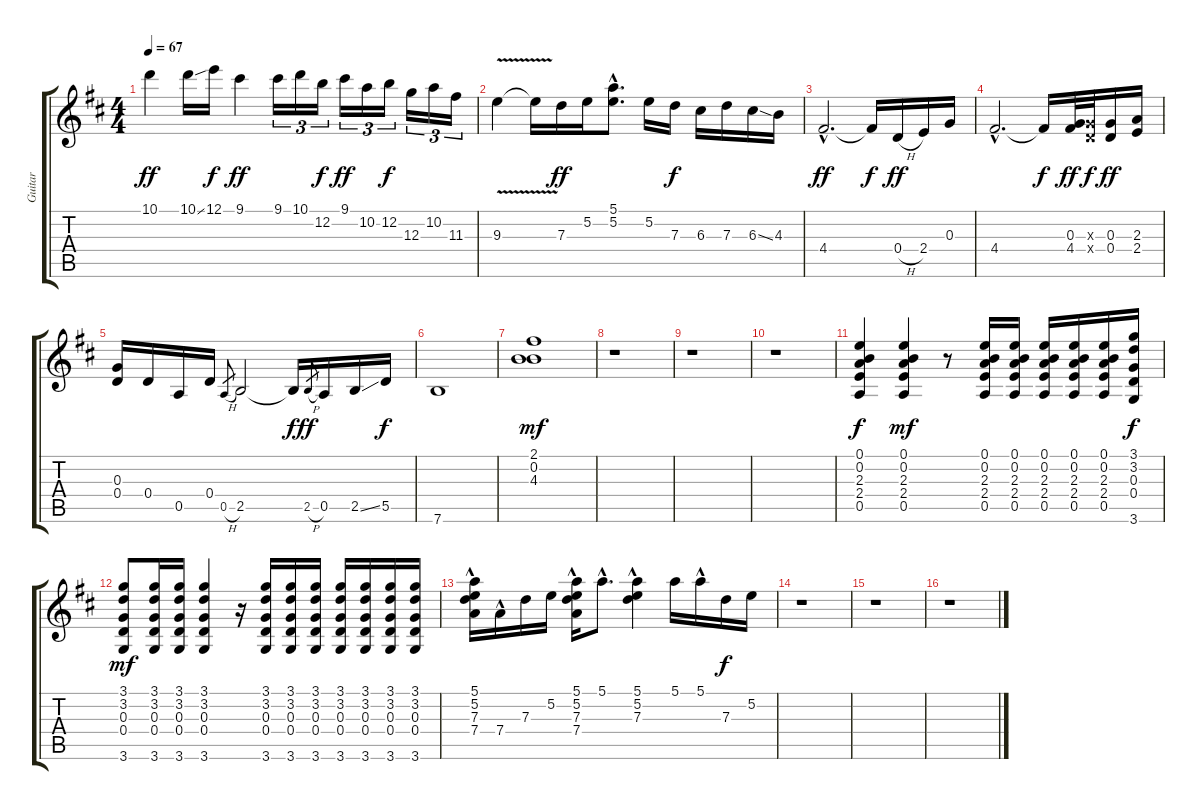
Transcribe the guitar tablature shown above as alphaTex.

\track ("Guitar" "Guitar") {instrument acousticguitarsteel}
\staff {score tabs}
\tuning (E4 B3 G3 D3 A2 E2) {hide}
\ts (4 4)
\tempo 67
\clef g2
\ks bminor
10.1.4{dy ff} 10.1{ss}.16 12.1.16{dy f} 9.1.4{dy ff} 9.1.16{tu (3 2)} 10.1.16{tu (3 2)} 12.2.16{tu (3 2) dy f} 9.1.16{tu (3 2) dy ff} 10.2.16{tu (3 2)} 12.2.16{tu (3 2) dy f} 12.3.16{tu (3 2)} 10.2.16{tu (3 2)} 11.3.16{tu (3 2)} |
9.3{v}.4 9.3{t}.16 7.3.16{dy ff} 5.2.16 (5.1 5.2{hac}).8{d} 5.2.16 7.3.16{dy f} 6.3.16 7.3.16 6.3{ss}.16 4.3.16 |
4.4{hac}.2{d dy ff} 4.4{t}.16{dy f} 0.4{h}.16{dy ff} 2.4.16 0.3.16 |
4.4{hac}.2{d} 4.4{t}.16{dy f} (0.3 4.4).32{dy ff} (0.3{x} 0.4{x}).32{dy f} (0.3 0.4).16{dy ff} (2.3 2.4).16 |
(0.3 0.4).16 0.4.16 0.5.16 0.4.16 0.5{h}.8{gr} 2.5.2 2.5{t}.16{dy f} 2.5{h}.8{gr dy ff} 0.5.16 2.5{ss}.16 5.5.16{dy f} |
7.6.1 |
(2.1 0.2 4.3).1{dy mf balance 12 instrument acousticguitarsteel} |
r.1 |
r.1 |
r.1 |
(0.1 0.2 2.3 2.4 0.5).4{dy f} (0.1 0.2 2.3 2.4 0.5).4{dy mf} r.8 (0.1 0.2 2.3 2.4 0.5).16 (0.1 0.2 2.3 2.4 0.5).16 (0.1 0.2 2.3 2.4 0.5).16 (0.1 0.2 2.3 2.4 0.5).16 (0.1 0.2 2.3 2.4 0.5).16 (3.1 3.2 0.3 0.4 3.6).16{dy f} |
(3.1 3.2 0.3 0.4 3.6).8{dy mf} (3.1 3.2 0.3 0.4 3.6).16 (3.1 3.2 0.3 0.4 3.6).16 (3.1 3.2 0.3 0.4 3.6).4 r.16 (3.1 3.2 0.3 0.4 3.6).16 (3.1 3.2 0.3 0.4 3.6).16 (3.1 3.2 0.3 0.4 3.6).16 (3.1 3.2 0.3 0.4 3.6).16 (3.1 3.2 0.3 0.4 3.6).16 (3.1 3.2 0.3 0.4 3.6).16 (3.1 3.2 0.3 0.4 3.6).16 |
(5.1 5.2{hac} 7.3 7.4).16 7.4{hac}.16 7.3.16 5.2.16 (5.1 5.2 7.3 7.4{hac}).16 5.1{hac}.8{d} (5.1 5.2{hac} 7.3{hac}).4 5.1.16 5.1{hac}.16 7.3.16{dy f} 5.2.16 |
r.1 |
r.1 |
r.1
